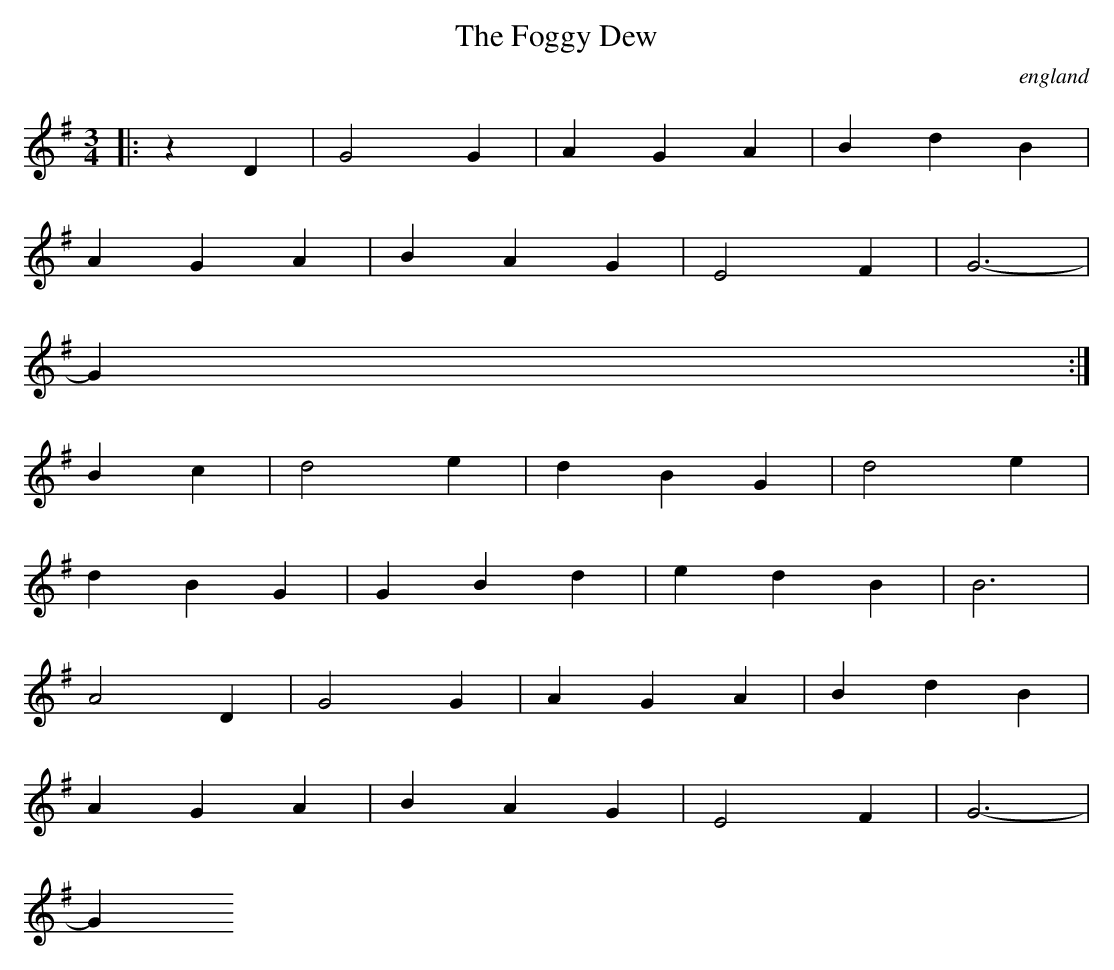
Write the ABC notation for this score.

X:1
T:The Foggy Dew
O:england
M:3/4
L:1/8
K:G
|:z2D2|G4G2|A2G2A2|B2d2B2|
A2G2A2|B2A2G2|E4F2|G6-|
G2:|
B2c2|d4e2|d2B2G2|d4e2|
d2B2G2|G2B2d2|e2d2B2|B6|
A4D2|G4G2|A2G2A2|B2d2B2|
A2G2A2|B2A2G2|E4F2|G6-|
G2
